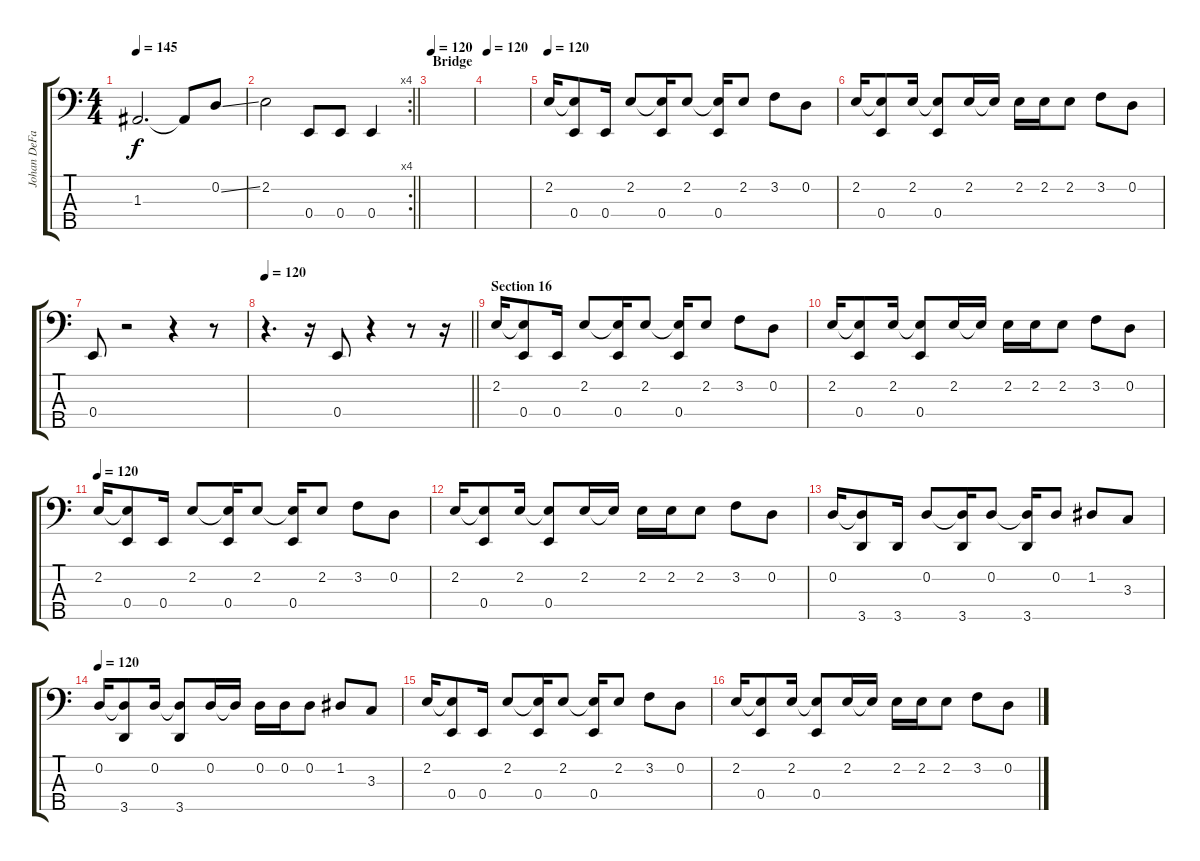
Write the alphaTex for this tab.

\track ("Johan DeFarfalla" "Johan DeFa") {instrument electricbassfinger}
\staff {score tabs}
\tuning (G2 D2 A1 E1 B0) {hide}
\ts (4 4)
\tempo 145
\clef f4
\ks c
1.3.2{d dy f} 1.3{t}.8 0.2{ss}.8 |
\rc 4
\barLineRight lightlight
2.2.2 0.4.8 0.4.8 0.4.4 |
\section ("" "Bridge")
\tempo 120
|
\tempo 120
|
\tempo 120
2.2.16{instrument slapbass2} (2.2{t} 0.4).8 0.4.16 2.2.8 (2.2{t} 0.4).16 2.2.8 (2.2{t} 0.4).16 2.2.8 3.2.8 0.2.8 |
2.2.16 (2.2{t} 0.4).8 2.2.16 (2.2{t} 0.4).8 2.2.16 2.2{t}.16 2.2.16 2.2.16 2.2.8 3.2.8 0.2.8 |
0.4.8 r.2 r.4 r.8 |
\tempo 120
\barLineRight lightlight
r.4{d} r.16 0.4.8 r.4 r.8 r.16 |
\section ("" "Section 16")
2.2.16 (2.2{t} 0.4).8 0.4.16 2.2.8 (2.2{t} 0.4).16 2.2.8 (2.2{t} 0.4).16 2.2.8 3.2.8 0.2.8 |
2.2.16 (2.2{t} 0.4).8 2.2.16 (2.2{t} 0.4).8 2.2.16 2.2{t}.16 2.2.16 2.2.16 2.2.8 3.2.8 0.2.8 |
\tempo 120
2.2.16 (2.2{t} 0.4).8 0.4.16 2.2.8 (2.2{t} 0.4).16 2.2.8 (2.2{t} 0.4).16 2.2.8 3.2.8 0.2.8 |
2.2.16 (2.2{t} 0.4).8 2.2.16 (2.2{t} 0.4).8 2.2.16 2.2{t}.16 2.2.16 2.2.16 2.2.8 3.2.8 0.2.8 |
0.2.16 (0.2{t} 3.5).8 3.5.16 0.2.8 (0.2{t} 3.5).16 0.2.8 (0.2{t} 3.5).16 0.2.8 1.2.8 3.3.8 |
\tempo 120
0.2.16 (0.2{t} 3.5).8 0.2.16 (0.2{t} 3.5).8 0.2.16 0.2{t}.16 0.2.16 0.2.16 0.2.8 1.2.8 3.3.8 |
2.2.16 (2.2{t} 0.4).8 0.4.16 2.2.8 (2.2{t} 0.4).16 2.2.8 (2.2{t} 0.4).16 2.2.8 3.2.8 0.2.8 |
2.2.16 (2.2{t} 0.4).8 2.2.16 (2.2{t} 0.4).8 2.2.16 2.2{t}.16 2.2.16 2.2.16 2.2.8 3.2.8 0.2.8
